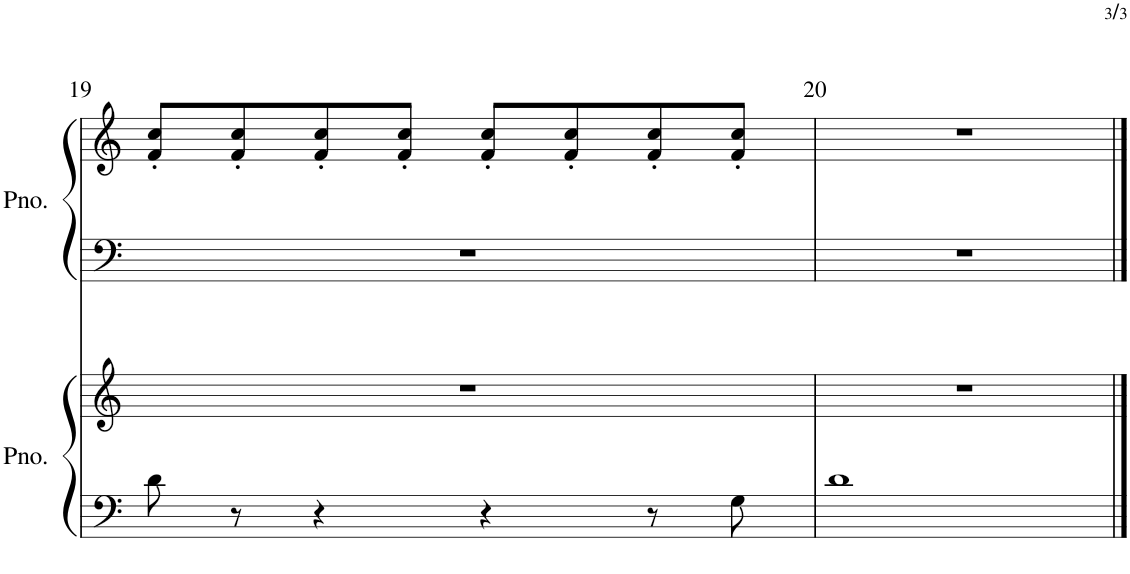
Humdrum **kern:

**kern	**kern	**kern	**kern
*part2	*part2	*part1	*part1
*staff4	*staff3	*staff2	*staff1
*I"ピアノ	*	*I"ピアノ	*
!!LO:PB:g=z
*clefF4	*clefG2	*clefF4	*clefG2
*k[]	*k[]	*k[]	*k[]
*M4/4	*M4/4	*M4/4	*M4/4
=19	=19	=19	=19
8d\	1r	1r	8f/' 8cc/'L
8r	.	.	8f/' 8cc/'
4r	.	.	8f/' 8cc/'
.	.	.	8f/' 8cc/'J
4r	.	.	8f/' 8cc/'L
.	.	.	8f/' 8cc/'
8r	.	.	8f/' 8cc/'
8G\	.	.	8f/' 8cc/'J
=20	=20	=20	=20
1d	1r	1r	1r
==	==	==	==
*-	*-	*-	*-
